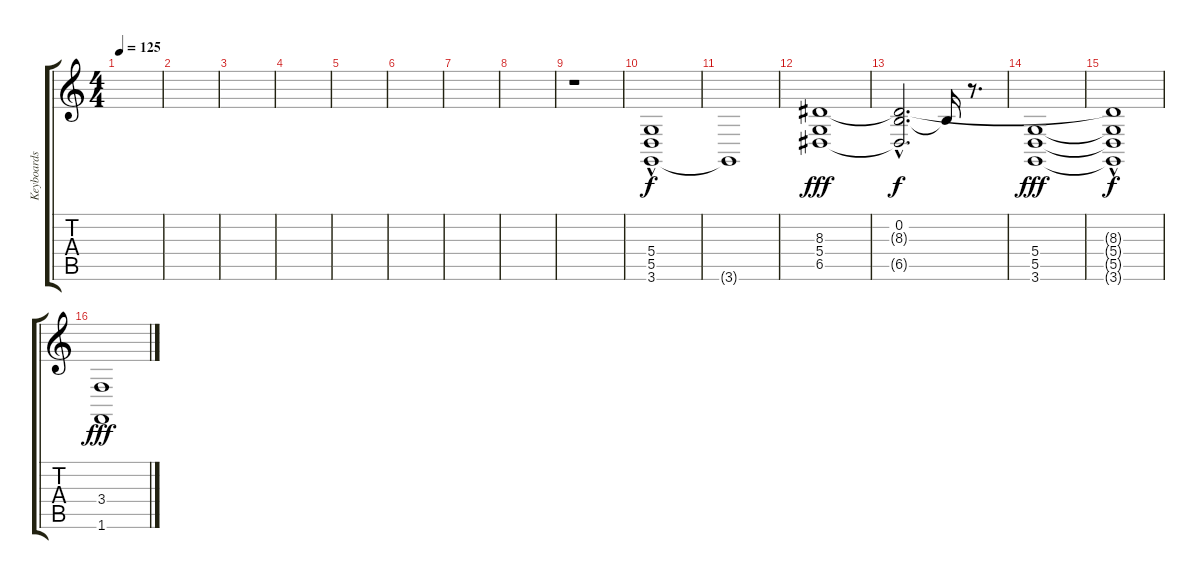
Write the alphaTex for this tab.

\track ("Keyboards" "Keyboards") {instrument stringensemble2}
\staff {score tabs}
\tuning (E4 B3 G3 D3 A2 E2) {hide}
\ts (4 4)
\tempo 125
\clef g2
\ks c
|
|
|
|
|
|
|
|
r.1 |
(5.4{hac} 5.5{hac} 3.6).1 |
3.6{t}.1{dy f} |
(8.3 5.4 6.5).1{dy fff} |
(0.2{hac} 8.3{t} 6.5{hac t}).2{d dy f} 0.2{t}.16 r.8{d} |
(5.4 5.5 3.6).1{dy fff} |
(8.3{t} 5.4{hac t} 5.5{t} 3.6{hac t}).1{dy f} |
(3.4 1.6).1{dy fff}
